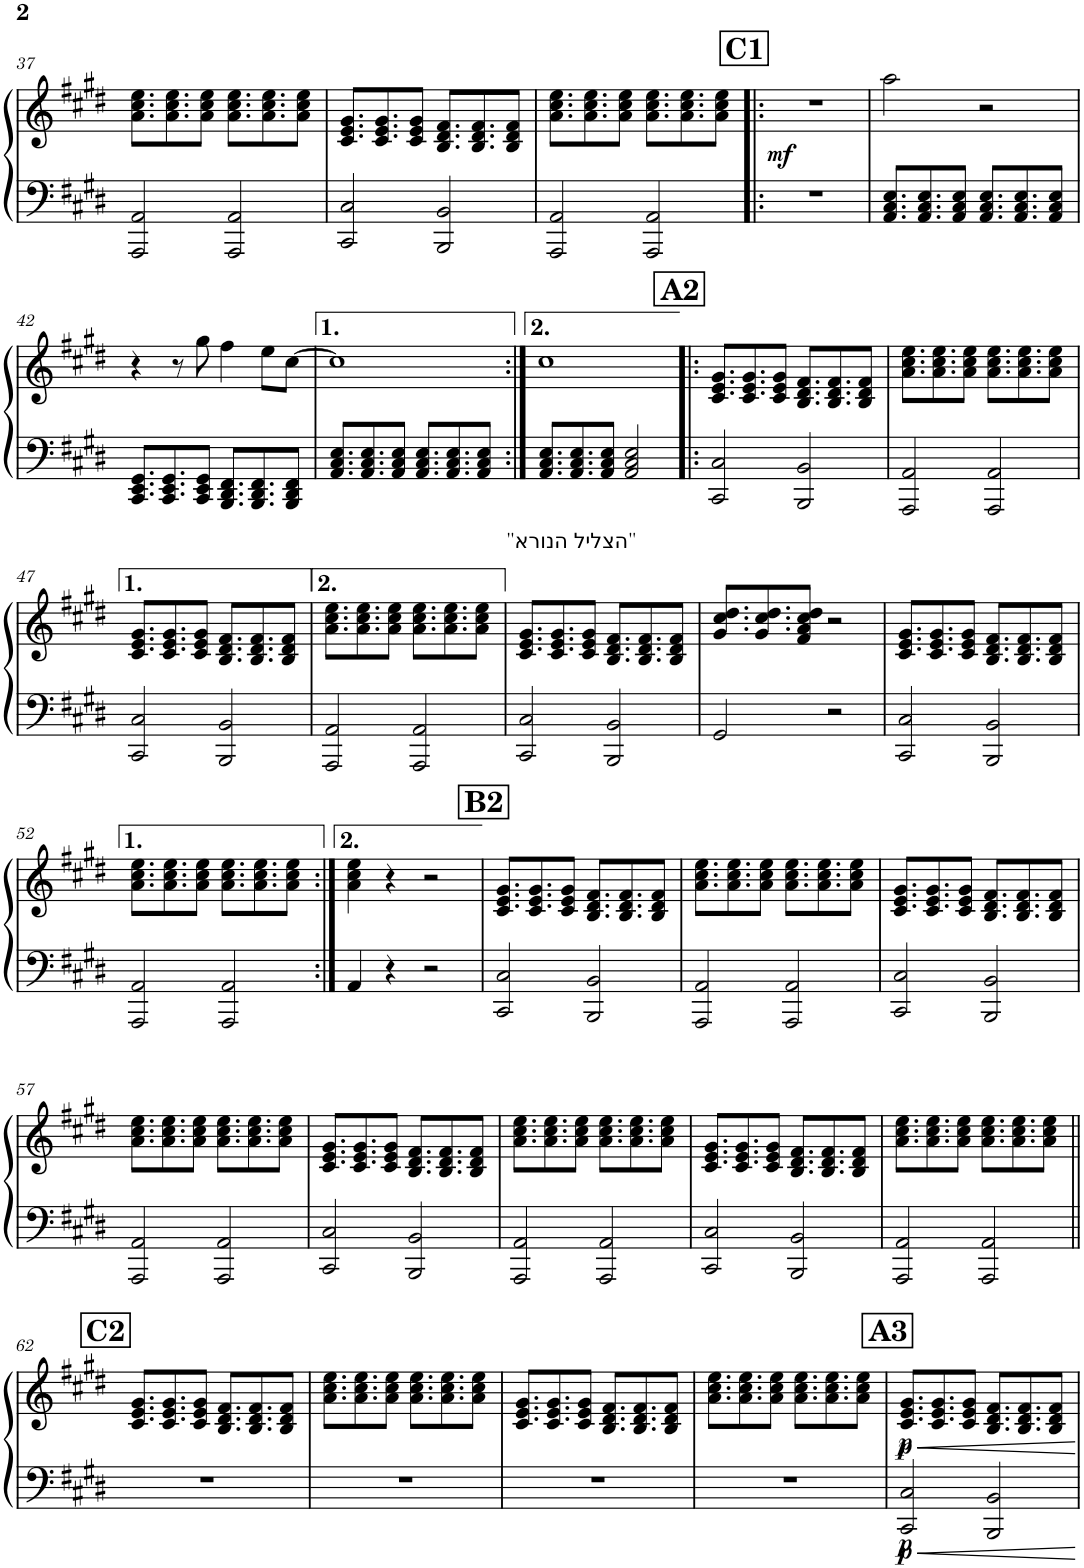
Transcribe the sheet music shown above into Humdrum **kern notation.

**kern	**kern	**dynam
*part1	*part1	*part1
*staff2	*staff1	*staff1/2
*I"Electric Piano	*	*
*I'El. Pno.	*	*
!!LO:PB:g=z
*clefF4	*clefG2	*
*k[f#c#g#d#]	*k[f#c#g#d#]	*
*M4/4	*M4/4	*
=37	=37	=37
2AAA/ 2AA/	8.a\ 8.cc#\ 8.ee\L	.
.	8.a\ 8.cc#\ 8.ee\	.
.	8a\ 8cc#\ 8ee\J	.
2AAA/ 2AA/	8.a\ 8.cc#\ 8.ee\L	.
.	8.a\ 8.cc#\ 8.ee\	.
.	8a\ 8cc#\ 8ee\J	.
=38	=38	=38
2CC#/ 2C#/	8.c#/ 8.e/ 8.g#/L	.
.	8.c#/ 8.e/ 8.g#/	.
.	8c#/ 8e/ 8g#/J	.
2BBB/ 2BB/	8.B/ 8.d#/ 8.f#/L	.
.	8.B/ 8.d#/ 8.f#/	.
.	8B/ 8d#/ 8f#/J	.
=39	=39	=39
2AAA/ 2AA/	8.a\ 8.cc#\ 8.ee\L	.
.	8.a\ 8.cc#\ 8.ee\	.
.	8a\ 8cc#\ 8ee\J	.
2AAA/ 2AA/	8.a\ 8.cc#\ 8.ee\L	.
.	8.a\ 8.cc#\ 8.ee\	.
.	8a\ 8cc#\ 8ee\J	.
!!LO:REH:place=s1:a:B:cj:fs=14:t=C1
=40!|:	=40!|:	=40!|:
!	!	!LO:DY:b
1r	1r	mf
=41	=41	=41
8.AA/ 8.C#/ 8.E/L	2aa\	.
8.AA/ 8.C#/ 8.E/	.	.
8AA/ 8C#/ 8E/J	.	.
8.AA/ 8.C#/ 8.E/L	2r	.
8.AA/ 8.C#/ 8.E/	.	.
8AA/ 8C#/ 8E/J	.	.
!!LO:LB:g=z
=42	=42	=42
8.CC#/ 8.EE/ 8.GG#/L	4r	.
8.CC#/ 8.EE/ 8.GG#/	.	.
.	8r	.
8CC#/ 8EE/ 8GG#/J	8gg#\	.
8.BBB/ 8.DD#/ 8.FF#/L	4ff#\	.
8.BBB/ 8.DD#/ 8.FF#/	.	.
.	8ee\L	.
8BBB/ 8DD#/ 8FF#/J	[8cc#\J	.
=43	=43	=43
8.AA/ 8.C#/ 8.E/L	1cc#]	.
8.AA/ 8.C#/ 8.E/	.	.
8AA/ 8C#/ 8E/J	.	.
8.AA/ 8.C#/ 8.E/L	.	.
8.AA/ 8.C#/ 8.E/	.	.
8AA/ 8C#/ 8E/J	.	.
=44:|!	=44:|!	=44:|!
8.AA/ 8.C#/ 8.E/L	1cc#	.
8.AA/ 8.C#/ 8.E/	.	.
8AA/ 8C#/ 8E/J	.	.
2AA/ 2C#/ 2E/	.	.
!!LO:REH:place=s1:a:B:cj:fs=14:t=A2
=45!|:	=45!|:	=45!|:
2CC#/ 2C#/	8.c#/ 8.e/ 8.g#/L	.
.	8.c#/ 8.e/ 8.g#/	.
.	8c#/ 8e/ 8g#/J	.
2BBB/ 2BB/	8.B/ 8.d#/ 8.f#/L	.
.	8.B/ 8.d#/ 8.f#/	.
.	8B/ 8d#/ 8f#/J	.
=46	=46	=46
2AAA/ 2AA/	8.a\ 8.cc#\ 8.ee\L	.
.	8.a\ 8.cc#\ 8.ee\	.
.	8a\ 8cc#\ 8ee\J	.
2AAA/ 2AA/	8.a\ 8.cc#\ 8.ee\L	.
.	8.a\ 8.cc#\ 8.ee\	.
.	8a\ 8cc#\ 8ee\J	.
!!LO:LB:g=z
=47	=47	=47
2CC#/ 2C#/	8.c#/ 8.e/ 8.g#/L	.
.	8.c#/ 8.e/ 8.g#/	.
.	8c#/ 8e/ 8g#/J	.
2BBB/ 2BB/	8.B/ 8.d#/ 8.f#/L	.
.	8.B/ 8.d#/ 8.f#/	.
.	8B/ 8d#/ 8f#/J	.
=48	=48	=48
2AAA/ 2AA/	8.a\ 8.cc#\ 8.ee\L	.
.	8.a\ 8.cc#\ 8.ee\	.
.	8a\ 8cc#\ 8ee\J	.
2AAA/ 2AA/	8.a\ 8.cc#\ 8.ee\L	.
.	8.a\ 8.cc#\ 8.ee\	.
.	8a\ 8cc#\ 8ee\J	.
=49	=49	=49
!	!LO:TX:a:t="הצליל הנורא"	!
2CC#/ 2C#/	8.c#/ 8.e/ 8.g#/L	.
.	8.c#/ 8.e/ 8.g#/	.
.	8c#/ 8e/ 8g#/J	.
2BBB/ 2BB/	8.B/ 8.d#/ 8.f#/L	.
.	8.B/ 8.d#/ 8.f#/	.
.	8B/ 8d#/ 8f#/J	.
=50	=50	=50
2GG#/	8.g#/ 8.cc#/ 8.dd#/L	.
.	8.g#/ 8.cc#/ 8.dd#/	.
.	8f#/ 8a/ 8cc#/ 8dd#/J	.
2r	2r	.
=51	=51	=51
2CC#/ 2C#/	8.c#/ 8.e/ 8.g#/L	.
.	8.c#/ 8.e/ 8.g#/	.
.	8c#/ 8e/ 8g#/J	.
2BBB/ 2BB/	8.B/ 8.d#/ 8.f#/L	.
.	8.B/ 8.d#/ 8.f#/	.
.	8B/ 8d#/ 8f#/J	.
!!LO:LB:g=z
=52	=52	=52
2AAA/ 2AA/	8.a\ 8.cc#\ 8.ee\L	.
.	8.a\ 8.cc#\ 8.ee\	.
.	8a\ 8cc#\ 8ee\J	.
2AAA/ 2AA/	8.a\ 8.cc#\ 8.ee\L	.
.	8.a\ 8.cc#\ 8.ee\	.
.	8a\ 8cc#\ 8ee\J	.
=53:|!	=53:|!	=53:|!
4AA/	4a\ 4cc#\ 4ee\	.
4r	4r	.
2r	2r	.
!!LO:REH:place=s1:a:B:cj:fs=14:t=B2
=54	=54	=54
2CC#/ 2C#/	8.c#/ 8.e/ 8.g#/L	.
.	8.c#/ 8.e/ 8.g#/	.
.	8c#/ 8e/ 8g#/J	.
2BBB/ 2BB/	8.B/ 8.d#/ 8.f#/L	.
.	8.B/ 8.d#/ 8.f#/	.
.	8B/ 8d#/ 8f#/J	.
=55	=55	=55
2AAA/ 2AA/	8.a\ 8.cc#\ 8.ee\L	.
.	8.a\ 8.cc#\ 8.ee\	.
.	8a\ 8cc#\ 8ee\J	.
2AAA/ 2AA/	8.a\ 8.cc#\ 8.ee\L	.
.	8.a\ 8.cc#\ 8.ee\	.
.	8a\ 8cc#\ 8ee\J	.
=56	=56	=56
2CC#/ 2C#/	8.c#/ 8.e/ 8.g#/L	.
.	8.c#/ 8.e/ 8.g#/	.
.	8c#/ 8e/ 8g#/J	.
2BBB/ 2BB/	8.B/ 8.d#/ 8.f#/L	.
.	8.B/ 8.d#/ 8.f#/	.
.	8B/ 8d#/ 8f#/J	.
!!LO:LB:g=z
=57	=57	=57
2AAA/ 2AA/	8.a\ 8.cc#\ 8.ee\L	.
.	8.a\ 8.cc#\ 8.ee\	.
.	8a\ 8cc#\ 8ee\J	.
2AAA/ 2AA/	8.a\ 8.cc#\ 8.ee\L	.
.	8.a\ 8.cc#\ 8.ee\	.
.	8a\ 8cc#\ 8ee\J	.
=58	=58	=58
2CC#/ 2C#/	8.c#/ 8.e/ 8.g#/L	.
.	8.c#/ 8.e/ 8.g#/	.
.	8c#/ 8e/ 8g#/J	.
2BBB/ 2BB/	8.B/ 8.d#/ 8.f#/L	.
.	8.B/ 8.d#/ 8.f#/	.
.	8B/ 8d#/ 8f#/J	.
=59	=59	=59
2AAA/ 2AA/	8.a\ 8.cc#\ 8.ee\L	.
.	8.a\ 8.cc#\ 8.ee\	.
.	8a\ 8cc#\ 8ee\J	.
2AAA/ 2AA/	8.a\ 8.cc#\ 8.ee\L	.
.	8.a\ 8.cc#\ 8.ee\	.
.	8a\ 8cc#\ 8ee\J	.
=60	=60	=60
2CC#/ 2C#/	8.c#/ 8.e/ 8.g#/L	.
.	8.c#/ 8.e/ 8.g#/	.
.	8c#/ 8e/ 8g#/J	.
2BBB/ 2BB/	8.B/ 8.d#/ 8.f#/L	.
.	8.B/ 8.d#/ 8.f#/	.
.	8B/ 8d#/ 8f#/J	.
=61	=61	=61
2AAA/ 2AA/	8.a\ 8.cc#\ 8.ee\L	.
.	8.a\ 8.cc#\ 8.ee\	.
.	8a\ 8cc#\ 8ee\J	.
2AAA/ 2AA/	8.a\ 8.cc#\ 8.ee\L	.
.	8.a\ 8.cc#\ 8.ee\	.
.	8a\ 8cc#\ 8ee\J	.
!!LO:LB:g=z
!!LO:REH:place=s1:a:B:cj:fs=14:t=C2
=62||	=62||	=62||
1r	8.c#/ 8.e/ 8.g#/L	.
.	8.c#/ 8.e/ 8.g#/	.
.	8c#/ 8e/ 8g#/J	.
.	8.B/ 8.d#/ 8.f#/L	.
.	8.B/ 8.d#/ 8.f#/	.
.	8B/ 8d#/ 8f#/J	.
=63	=63	=63
1r	8.a\ 8.cc#\ 8.ee\L	.
.	8.a\ 8.cc#\ 8.ee\	.
.	8a\ 8cc#\ 8ee\J	.
.	8.a\ 8.cc#\ 8.ee\L	.
.	8.a\ 8.cc#\ 8.ee\	.
.	8a\ 8cc#\ 8ee\J	.
=64	=64	=64
1r	8.c#/ 8.e/ 8.g#/L	.
.	8.c#/ 8.e/ 8.g#/	.
.	8c#/ 8e/ 8g#/J	.
.	8.B/ 8.d#/ 8.f#/L	.
.	8.B/ 8.d#/ 8.f#/	.
.	8B/ 8d#/ 8f#/J	.
=65	=65	=65
1r	8.a\ 8.cc#\ 8.ee\L	.
.	8.a\ 8.cc#\ 8.ee\	.
.	8a\ 8cc#\ 8ee\J	.
.	8.a\ 8.cc#\ 8.ee\L	.
.	8.a\ 8.cc#\ 8.ee\	.
.	8a\ 8cc#\ 8ee\J	.
!!LO:REH:place=s1:a:B:cj:fs=14:t=A3
=66	=66	=66
!	!	!LO:DY:b=2
!	!	!LO:DY:n=1:b=2
!	!	!LO:DY:n=2:b
!	!	!LO:DY:n=3:b
2CC#/ 2C#/	8.c#/ 8.e/ 8.g#/L	p p p p
.	8.c#/ 8.e/ 8.g#/	.
.	8c#/ 8e/ 8g#/J	.
2BBB/ 2BB/	8.B/ 8.d#/ 8.f#/L	.
.	8.B/ 8.d#/ 8.f#/	.
.	8B/ 8d#/ 8f#/J	.
=	=	=
*-	*-	*-
